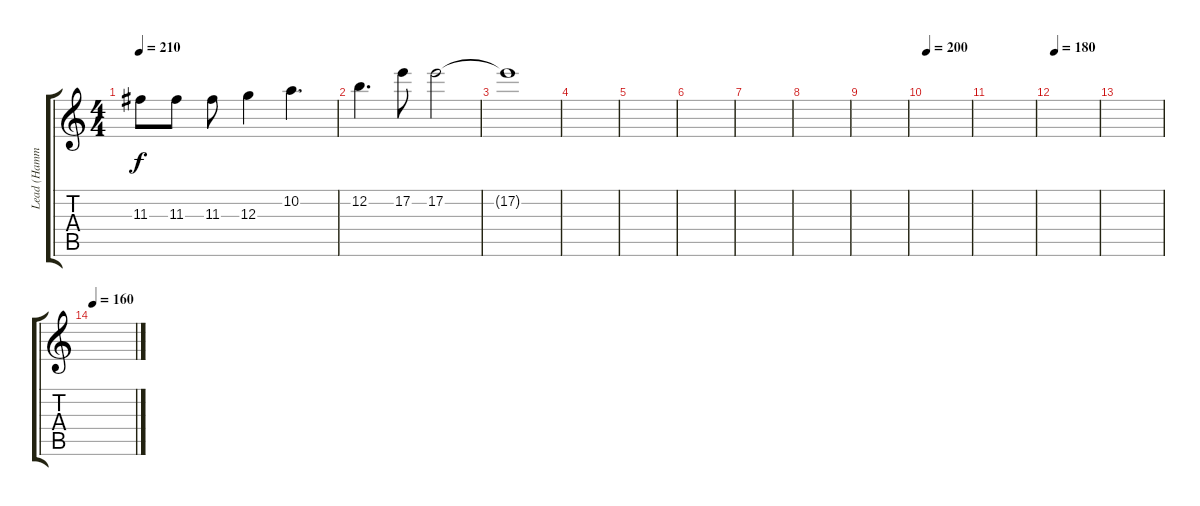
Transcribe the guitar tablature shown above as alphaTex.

\track ("Lead (Hammet)" "Lead (Hamm") {instrument distortionguitar}
\staff {score tabs}
\tuning (E4 B3 G3 D3 A2 E2) {hide}
\ts (4 4)
\tempo 210
\clef g2
\ks c
11.3.8{dy f} 11.3.8 11.3.8 12.3.4 10.2.4{d} |
12.2.4{d} 17.2.8 17.2.2 |
17.2{t}.1 |
|
|
|
|
|
|
\tempo 200
|
|
\tempo 180
|
|
\tempo 160
